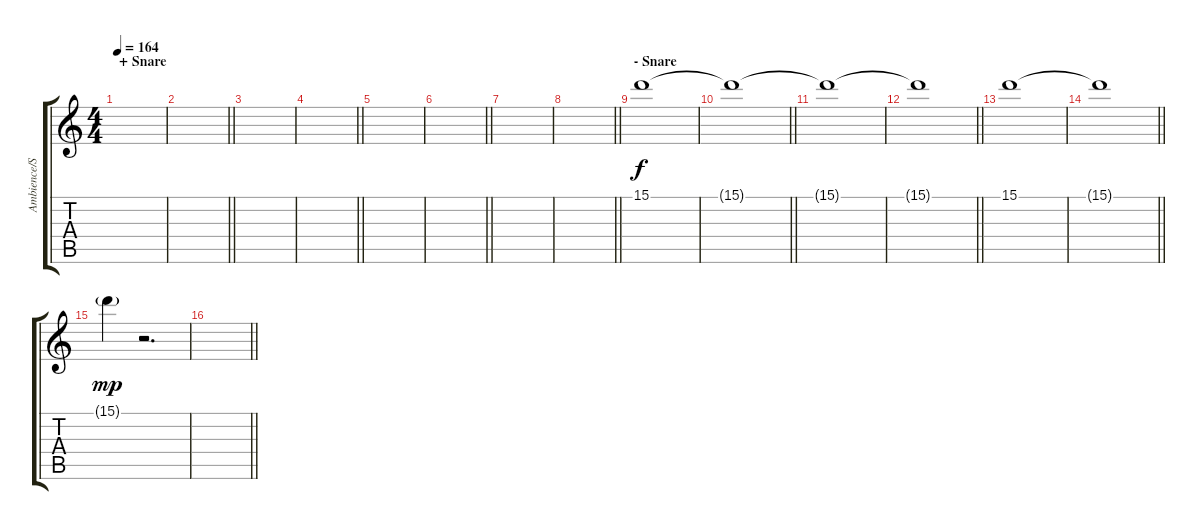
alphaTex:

\track ("Ambience/Second Lead" "Ambience/S") {instrument distortionguitar}
\staff {score tabs}
\tuning (B3 Gb3 D3 A2 E2 B1) {hide}
\ts (4 4)
\section ("" "+ Snare")
\tempo 164
\clef g2
\ks c
|
\barLineRight lightlight
|
\section ("" "")
|
\barLineRight lightlight
|
\section ("" "")
|
\barLineRight lightlight
|
\section ("" "")
|
\barLineRight lightlight
|
\section ("" "- Snare")
15.1.1{dy f} |
\barLineRight lightlight
15.1{t}.1 |
\section ("" "")
15.1{t}.1 |
\barLineRight lightlight
15.1{t}.1 |
\section ("" "")
15.1.1 |
\barLineRight lightlight
15.1{t}.1 |
\section ("" "")
15.1{g}.4{dy mp} r.2{d} |
\barLineRight lightlight
